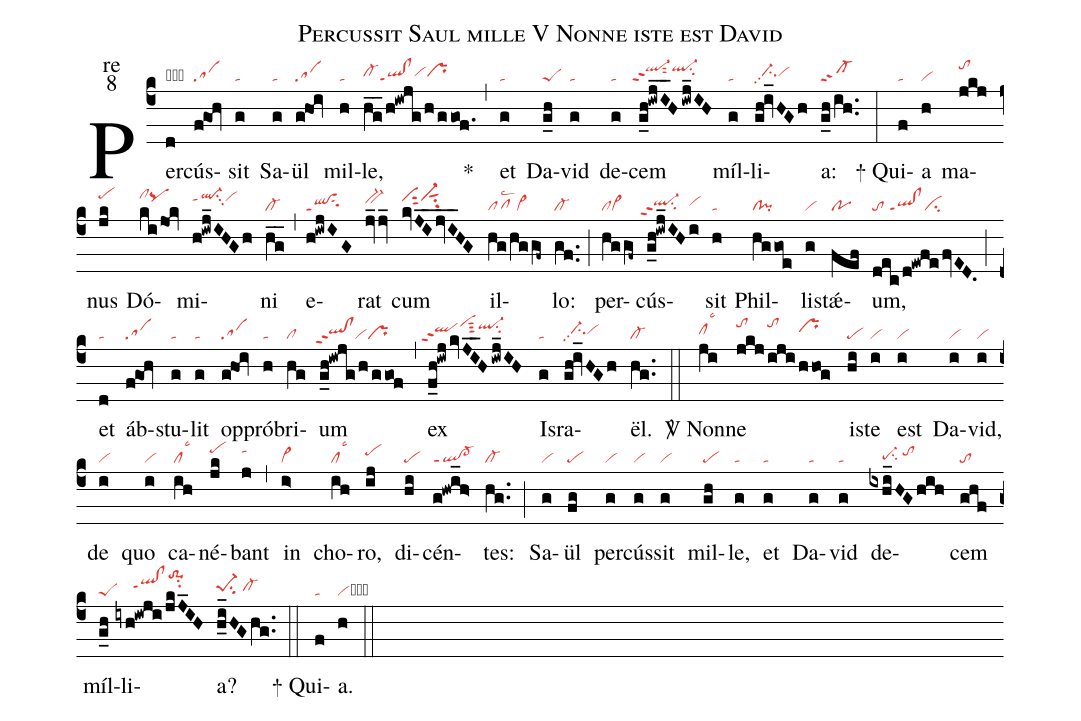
name:Percussit Saul mille V Nonne iste est David;
office-part:re;
mode:8;
nabc-lines:1;
%%
(c4) Per(d|obta)cús(f@goh|sa)sit(g|ta) Sa(g|ta)ül(g@hoi|sa) mil(h|ta)le,(hg__/h!iwjg/h/ggof.|cl-hhql!clppt1vihhprhh) <sp>*</sp>(,) et(g|ta) Da(g_h|peS)vid(g|ta) de(g|ta)cem(g_h!iwjI__H/iwj_IH|``ql-hjppt2sut2ql-hjsu2) míl(g|ta)li(gh!iv_HGh|//ci-hhpp2vihh)a:(g_h/ih..|cl-ppt2) (:)

<sp>+</sp> Qui(f|ta)a(h|vi) ma(jkj|tohk)nus(jk|pehk) Dó(ki/jok|clhkpqhj)mi(h!iwj_IHGh|ql-hjppt1su3vihj)ni(hg__|cl-) (,) e(h!iwjIG|qlppt1su2)rat(jv_jv_|bv-hi) cum(kvJI__jvI__HG|vihjsut2vi-hjsut1su2) il(hg/hggf~|pflsc2vi>)lo:(gf..|cl-) (;) per(hggf~|clvi>)cús(g_h!iwj_IHi|``ql-hhppt2su2vihh)sit(h|ta) Phil(hggoe|cl!pi)lis(g|vi)tǽ(fef|po)um,(dec/d!ewfefvED.|to/ql!clppt1ci) (;) et(d|ta) áb(f@goh|sa)stu(g|ta)lit(g|ta) op(g@hoi|sa)pró(h|ta)bri(hg|cl)um(g_h!iwjg/h/ggof|`qlhh!clhhppt2vipr) (,) ex(f_h!iwj/kvJI__H/iwj_IH|``qlhippt2vihksut3ql-hjsu2) Is(g|ta)ra(gh!iv_HGh|//ci-hhpp2vihh)ël.(hg..|cl-) (::)

<sp>V/</sp> Non(ji|clhhlsc3)ne(jkj|tohk|iji|tohk|hhog|prhi) is(hi|pe)te(i|vi) est(i|vi) Da(i|vi)vid,(i|vi) de(i|vi) quo(i|vi) ca(ih|cllsc3)né(jk|pehj)bant(j|tahj) (,) in(i>|vi>) cho(ih|cllsc3)ro,(ij|pehi) di(hi|pe)cén(g!hwi_h>|ql!cl->ppt1)tes:(hg..|cl-) (;) Sa(g|vi)ül(fg|pe) per(g|vi)cús(g|vi)sit(g|vi) mil(gh|pe)le,(g|ta) et(g|ta) Da(g|ta)vid(g|ta) de(ixhi_HGhih|////pe-hgsu2/tohi)cem(ghf|to) míl(g_h|peS)li(iyh!iwji/jkJ_IH|/////qlhi!clhippt1to-1hmsu2)a?(h_i_HGhg..|pe-1hhsu2/cl-hh) (::)

<sp>+</sp> Qui(f|ta)a.(h|vicb) (::)
